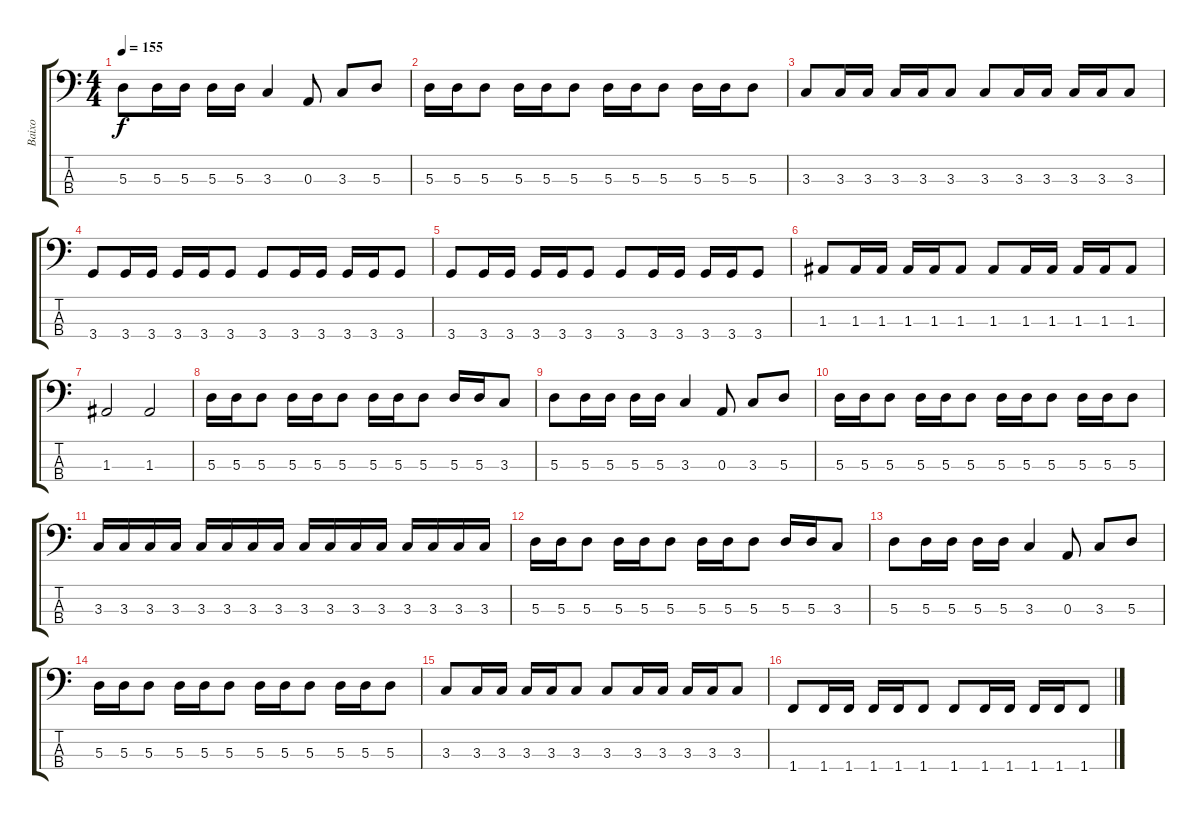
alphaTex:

\track ("Baixo" "Baixo") {instrument electricbassfinger}
\staff {score tabs}
\tuning (G2 D2 A1 E1) {hide}
\ts (4 4)
\tempo 155
\clef f4
\ks c
5.3.8{dy f} 5.3.16 5.3.16 5.3.16 5.3.16 3.3.4 0.3.8 3.3.8 5.3.8 |
5.3.16 5.3.16 5.3.8 5.3.16 5.3.16 5.3.8 5.3.16 5.3.16 5.3.8 5.3.16 5.3.16 5.3.8 |
3.3.8 3.3.16 3.3.16 3.3.16 3.3.16 3.3.8 3.3.8 3.3.16 3.3.16 3.3.16 3.3.16 3.3.8 |
3.4.8 3.4.16 3.4.16 3.4.16 3.4.16 3.4.8 3.4.8 3.4.16 3.4.16 3.4.16 3.4.16 3.4.8 |
3.4.8 3.4.16 3.4.16 3.4.16 3.4.16 3.4.8 3.4.8 3.4.16 3.4.16 3.4.16 3.4.16 3.4.8 |
1.3.8 1.3.16 1.3.16 1.3.16 1.3.16 1.3.8 1.3.8 1.3.16 1.3.16 1.3.16 1.3.16 1.3.8 |
1.3.2 1.3.2 |
5.3.16 5.3.16 5.3.8 5.3.16 5.3.16 5.3.8 5.3.16 5.3.16 5.3.8 5.3.16 5.3.16 3.3.8 |
5.3.8 5.3.16 5.3.16 5.3.16 5.3.16 3.3.4 0.3.8 3.3.8 5.3.8 |
5.3.16 5.3.16 5.3.8 5.3.16 5.3.16 5.3.8 5.3.16 5.3.16 5.3.8 5.3.16 5.3.16 5.3.8 |
3.3.16 3.3.16 3.3.16 3.3.16 3.3.16 3.3.16 3.3.16 3.3.16 3.3.16 3.3.16 3.3.16 3.3.16 3.3.16 3.3.16 3.3.16 3.3.16 |
5.3.16 5.3.16 5.3.8 5.3.16 5.3.16 5.3.8 5.3.16 5.3.16 5.3.8 5.3.16 5.3.16 3.3.8 |
5.3.8 5.3.16 5.3.16 5.3.16 5.3.16 3.3.4 0.3.8 3.3.8 5.3.8 |
5.3.16 5.3.16 5.3.8 5.3.16 5.3.16 5.3.8 5.3.16 5.3.16 5.3.8 5.3.16 5.3.16 5.3.8 |
3.3.8 3.3.16 3.3.16 3.3.16 3.3.16 3.3.8 3.3.8 3.3.16 3.3.16 3.3.16 3.3.16 3.3.8 |
1.4.8 1.4.16 1.4.16 1.4.16 1.4.16 1.4.8 1.4.8 1.4.16 1.4.16 1.4.16 1.4.16 1.4.8
